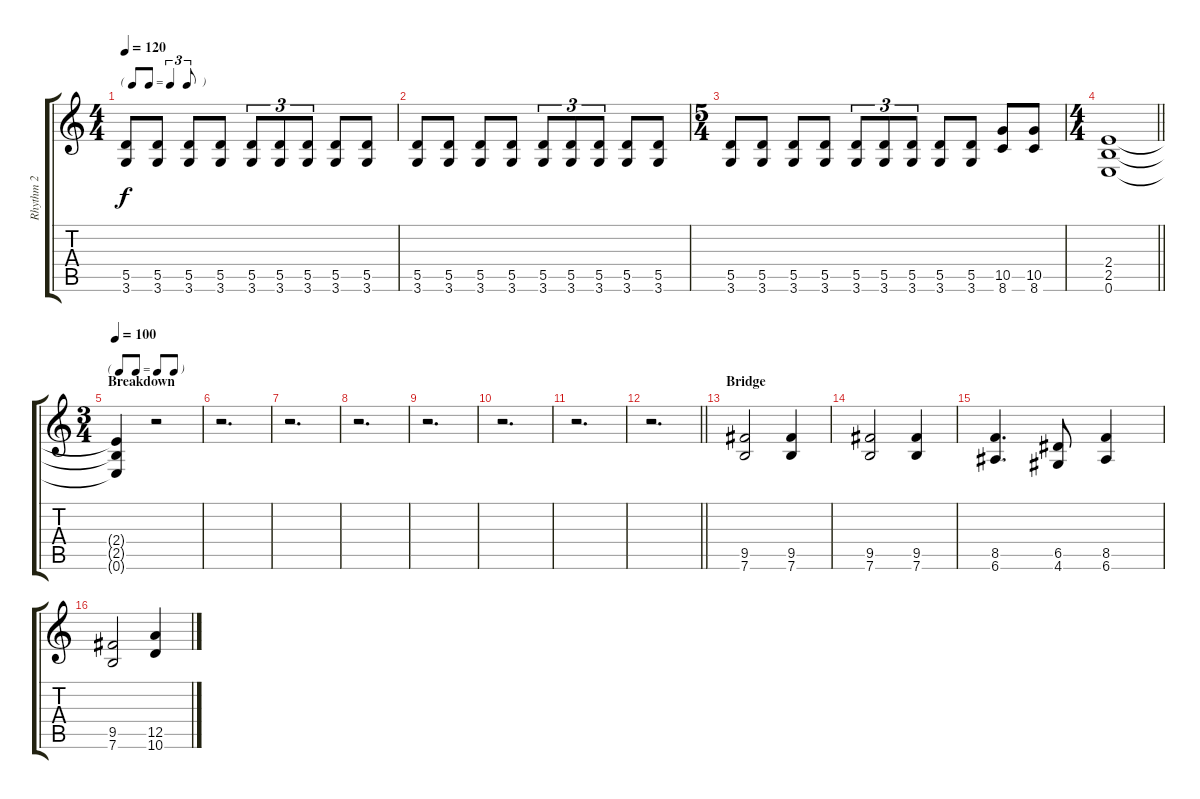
\track ("Rhythm 2" "Rhythm 2") {instrument overdrivenguitar}
\staff {score tabs}
\tuning (E4 B3 G3 D3 A2 E2) {hide}
\ts (4 4)
\tf triplet8th
\tempo 120
\clef g2
\ks c
(5.5 3.6).8{dy f} (5.5 3.6).8 (5.5 3.6).8 (5.5 3.6).8 (5.5 3.6).8{tu (3 2)} (5.5 3.6).8{tu (3 2)} (5.5 3.6).8{tu (3 2)} (5.5 3.6).8 (5.5 3.6).8 |
(5.5 3.6).8 (5.5 3.6).8 (5.5 3.6).8 (5.5 3.6).8 (5.5 3.6).8{tu (3 2)} (5.5 3.6).8{tu (3 2)} (5.5 3.6).8{tu (3 2)} (5.5 3.6).8 (5.5 3.6).8 |
\ts (5 4)
(5.5 3.6).8 (5.5 3.6).8 (5.5 3.6).8 (5.5 3.6).8 (5.5 3.6).8{tu (3 2)} (5.5 3.6).8{tu (3 2)} (5.5 3.6).8{tu (3 2)} (5.5 3.6).8 (5.5 3.6).8 (10.5 8.6).8 (10.5 8.6).8 |
\ts (4 4)
\barLineRight lightlight
(2.4 2.5 0.6).1{volume 0} |
\ts (3 4)
\tf none
\section ("" "Breakdown")
\tempo 100
(2.4{t} 2.5{t} 0.6{t}).4 r.2 |
r.2{d} |
r.2{d} |
r.2{d} |
r.2{d} |
r.2{d} |
r.2{d} |
\barLineRight lightlight
r.2{d volume 10} |
\section ("" "Bridge")
(9.5 7.6).2 (9.5 7.6).4 |
(9.5 7.6).2 (9.5 7.6).4 |
(8.5 6.6).4{d} (6.5 4.6).8 (8.5 6.6).4 |
(9.5 7.6).2 (12.5 10.6).4
